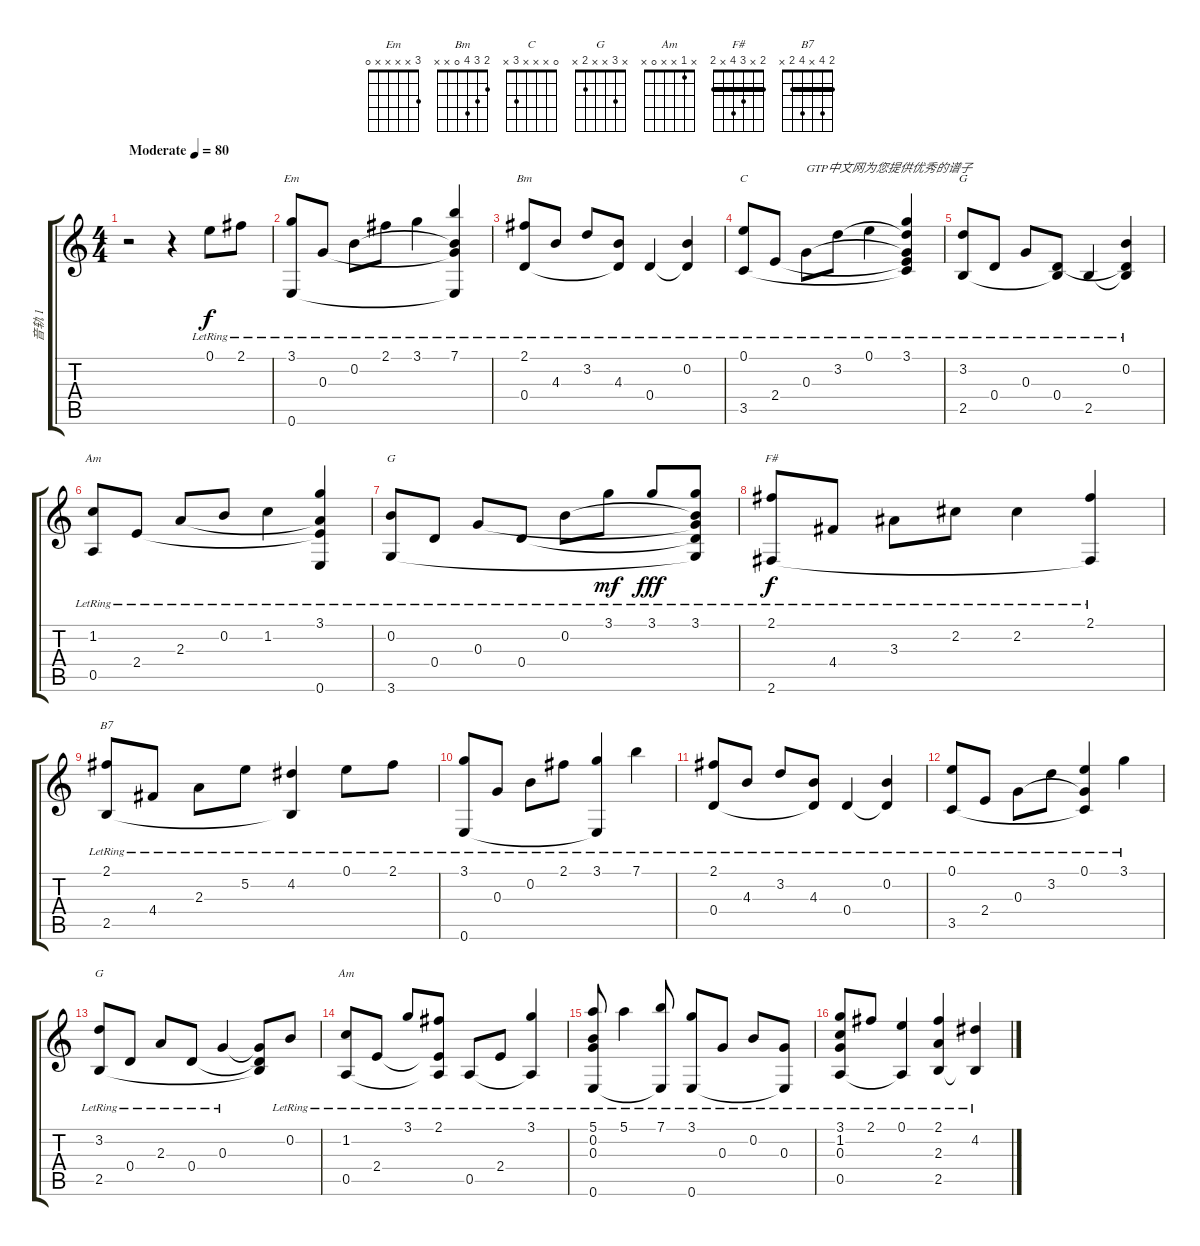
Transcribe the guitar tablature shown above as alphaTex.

\track ("音轨 1" "音轨 1") {instrument acousticguitarsteel}
\staff {score tabs}
\tuning (E4 B3 G3 D3 A2 E2) {hide}
\chord ("Em" 3 x x x x 0)
\chord ("Bm" 2 3 4 0 x x)
\chord ("C" 0 x x x 3 x)
\chord ("G" x 0 0 0 2 x)
\chord ("Am" x 1 2 2 0 x)
\chord ("G" 3 0 x x x 3)
\chord ("F#" 2 x 3 4 x 2) {barre 2}
\chord ("B7" 2 4 x 4 2 x) {barre 2}
\chord ("G" x 3 x x 2 x)
\chord ("Am" x 1 x x 0 x)
\ts (4 4)
\tempo (80 "Moderate")
\clef g2
\ks c
r.2{dy f instrument acousticguitarsteel} r.4 0.1{lr}.8 2.1{lr}.8 |
(3.1{lr} 0.6{lr}).8{ch "Em"} 0.3{lr}.8 0.2{lr}.8 2.1{lr}.8 3.1{lr}.4 (7.1{lr} 0.2{t} 0.3{t} 0.6{t}).4 |
(2.1{lr} 0.4{lr}).8{ch "Bm"} 4.3{lr}.8 3.2{lr}.8 (4.3{lr} 0.4{t}).8 0.4{lr}.4 (0.2{lr} 0.4{t}).4 |
(0.1{lr} 3.5{lr}).8{ch "C"} 2.4{lr}.8 0.3{lr}.8{txt "GTP中文网为您提供优秀的谱子"} 3.2{lr}.8 0.1{lr}.4 (3.1{lr} 3.2{t} 0.3{t} 2.4{t} 3.5{t}).4 |
(3.2{lr} 2.5{lr}).8{ch "G"} 0.4{lr}.8 0.3{lr}.8 (0.4{lr} 2.5{t}).8 2.5{lr}.4 (0.2{lr} 0.4{t} 2.5{t}).4 |
(1.2{lr} 0.5{lr}).8{ch "Am"} 2.4{lr}.8 2.3{lr}.8 0.2{lr}.8 1.2{lr}.4 (3.1{lr} 2.3{t} 2.4{t} 0.6).4 |
(0.2{lr} 3.6{lr}).8{ch "G"} 0.4{lr}.8 0.3{lr}.8 0.4{lr}.8 0.2{lr}.8 3.1{lr}.8{dy mf} 3.1{lr}.8{dy fff} (3.1{lr} 0.2{t} 0.3{t} 0.4{t} 3.6{t}).8 |
(2.1{lr} 2.6{lr}).8{ch "F#" dy f} 4.4{lr}.8 3.3{lr}.8 2.2{lr}.8 2.2{lr}.4 (2.1{lr} 2.6{t}).4 |
(2.1{lr} 2.5{lr}).8{ch "B7"} 4.4{lr}.8 2.3{lr}.8 5.2{lr}.8 (4.2{lr} 2.5{t}).4 0.1{lr}.8 2.1{lr}.8 |
(3.1{lr} 0.6{lr}).8 0.3{lr}.8 0.2{lr}.8 2.1{lr}.8 (3.1{lr} 0.6{t}).4 7.1{lr}.4 |
(2.1{lr} 0.4{lr}).8 4.3{lr}.8 3.2{lr}.8 (4.3{lr} 0.4{t}).8 0.4{lr}.4 (0.2{lr} 0.4{t}).4 |
(0.1{lr} 3.5{lr}).8 2.4{lr}.8 0.3{lr}.8 3.2{lr}.8 (0.1{lr} 0.3{t} 3.5{t}).4 3.1{lr}.4 |
(3.2{lr} 2.5{lr}).8{ch "G"} 0.4{lr}.8 2.3{lr}.8 0.4{lr}.8 0.3{lr}.4 (0.3{t} 0.4{t} 2.5{t}).8 0.2{lr}.8 |
(1.2{lr} 0.5{lr}).8{ch "Am"} 2.4{lr}.8 3.1{lr}.8 (2.1{lr} 2.4{t} 0.5{t}).8 0.5{lr}.8 2.4{lr}.8 (3.1{lr} 0.5{t}).4 |
(5.1{lr} 0.2{lr} 0.3{lr} 0.6{lr}).8 5.1{lr}.4 (7.1{lr} 0.6{t}).8 (3.1{lr} 0.6{lr}).8 0.3{lr}.8 0.2{lr}.8 (0.3{lr} 0.6{t}).8 |
(3.1{lr} 1.2{lr} 0.3{lr} 0.5{lr}).8 2.1{lr}.8 (0.1{lr} 0.5{t}).4 (2.1{lr} 2.3{lr} 2.5{lr}).4 (4.2{lr} 2.5{t}).4
